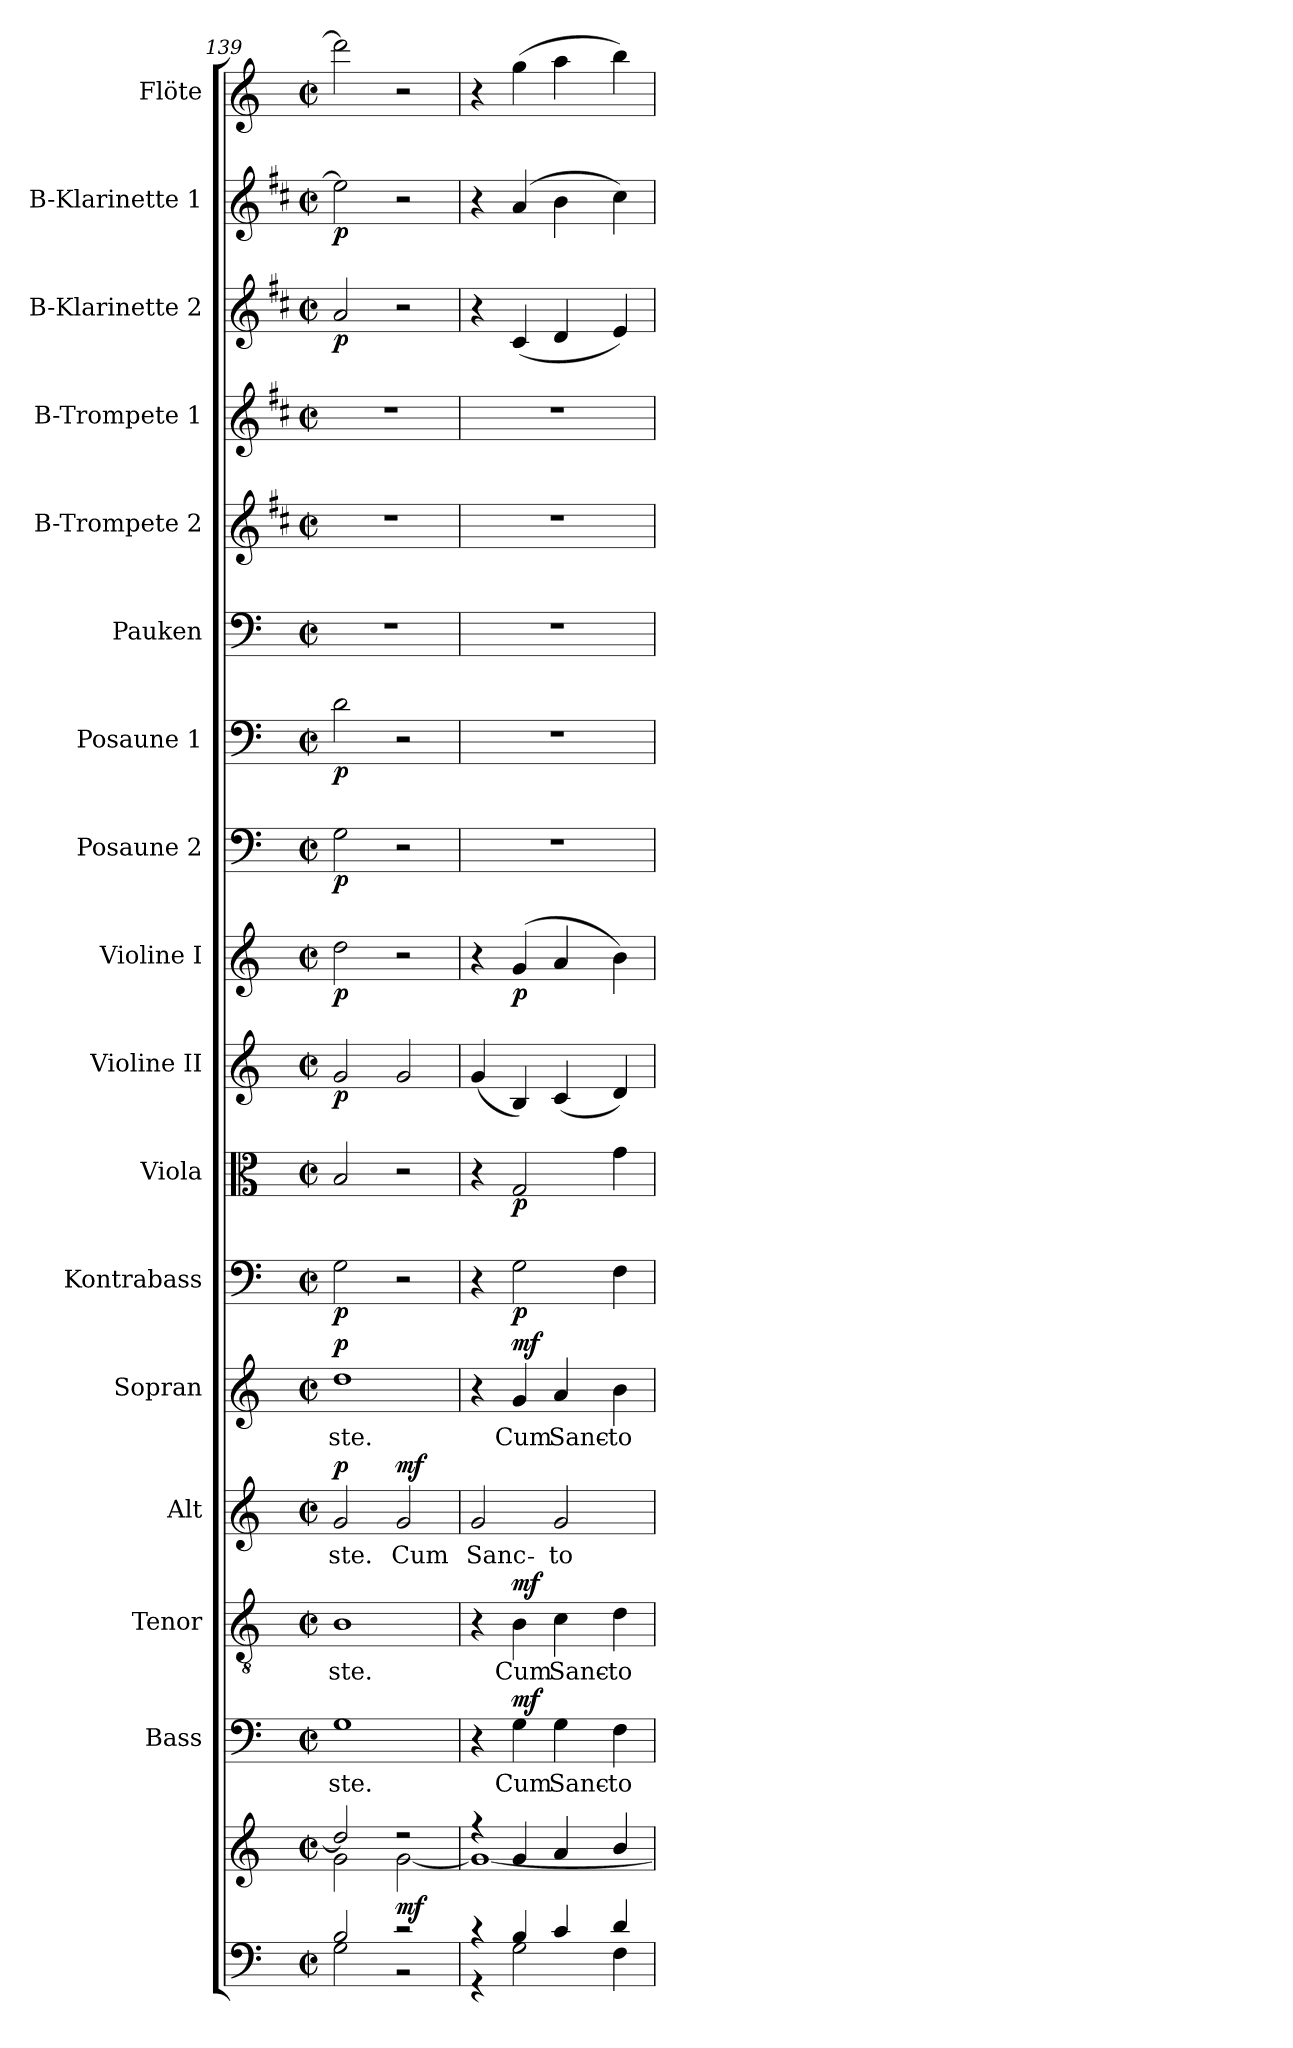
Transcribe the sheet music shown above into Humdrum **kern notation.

**kern	**kern	**dynam	**kern	**text	**dynam	**kern	**text	**dynam	**kern	**text	**dynam	**kern	**text	**dynam	**kern	**dynam	**kern	**dynam	**kern	**dynam	**kern	**dynam	**kern	**dynam	**kern	**dynam	**kern	**kern	**kern	**kern	**dynam	**kern	**dynam	**kern
*part17	*part17	*part17	*part16	*part16	*part16	*part15	*part15	*part15	*part14	*part14	*part14	*part13	*part13	*part13	*part12	*part12	*part11	*part11	*part10	*part10	*part9	*part9	*part8	*part8	*part7	*part7	*part6	*part5	*part4	*part3	*part3	*part2	*part2	*part1
*staff18	*staff17	*staff17/18	*staff16	*staff16	*staff16	*staff15	*staff15	*staff15	*staff14	*staff14	*staff14	*staff13	*staff13	*staff13	*staff12	*staff12	*staff11	*staff11	*staff10	*staff10	*staff9	*staff9	*staff8	*staff8	*staff7	*staff7	*staff6	*staff5	*staff4	*staff3	*staff3	*staff2	*staff2	*staff1
*	*	*	*I"Bass	*	*	*I"Tenor	*	*	*I"Alt	*	*	*I"Sopran	*	*	*I"Kontrabass	*	*I"Viola	*	*I"Violine II	*	*I"Violine I	*	*I"Posaune 2	*	*I"Posaune 1	*	*I"Pauken	*I"B-Trompete 2	*I"B-Trompete 1	*I"B-Klarinette 2	*	*I"B-Klarinette 1	*	*I"Flöte
*	*	*	*I'B.	*	*	*I'T.	*	*	*I'A.	*	*	*I'S.	*	*	*I'Kb.	*	*I'Vla.	*	*I'Vl. II	*	*I'Vl. I	*	*I'Pos. 2	*	*I'Pos. 1	*	*I'Pk.	*I'B Trp. 2	*I'B Trp. 1	*I'B Kl. 2	*	*I'B Kl. 1	*	*I'Fl.
*clefF4	*clefG2	*	*clefF4	*	*	*clefGv2	*	*	*clefG2	*	*	*clefG2	*	*	*clefF4	*	*clefC3	*	*clefG2	*	*clefG2	*	*clefF4	*	*clefF4	*	*clefF4	*clefG2	*clefG2	*clefG2	*	*clefG2	*	*clefG2
*	*	*	*	*	*	*	*	*	*	*	*	*	*	*	*ITrd7c12	*	*	*	*	*	*	*	*	*	*	*	*	*ITrd1c2	*ITrd1c2	*ITrd1c2	*	*ITrd1c2	*	*
*k[]	*k[]	*	*k[]	*	*	*k[]	*	*	*k[]	*	*	*k[]	*	*	*k[]	*	*k[]	*	*k[]	*	*k[]	*	*k[]	*	*k[]	*	*k[]	*k[]	*k[]	*k[]	*	*k[]	*	*k[]
*C:	*C:	*	*C:	*	*	*C:	*	*	*C:	*	*	*C:	*	*	*C:	*	*C:	*	*C:	*	*C:	*	*C:	*	*C:	*	*C:	*C:	*C:	*C:	*	*C:	*	*C:
*M2/2	*M2/2	*	*M2/2	*	*	*M2/2	*	*	*M2/2	*	*	*M2/2	*	*	*M2/2	*	*M2/2	*	*M2/2	*	*M2/2	*	*M2/2	*	*M2/2	*	*M2/2	*M2/2	*M2/2	*M2/2	*	*M2/2	*	*M2/2
*met(c|)	*met(c|)	*	*met(c|)	*	*	*met(c|)	*	*	*met(c|)	*	*	*met(c|)	*	*	*met(c|)	*	*met(c|)	*	*met(c|)	*	*met(c|)	*	*met(c|)	*	*met(c|)	*	*met(c|)	*met(c|)	*met(c|)	*met(c|)	*	*met(c|)	*	*met(c|)
=139	=139	=139	=139	=139	=139	=139	=139	=139	=139	=139	=139	=139	=139	=139	=139	=139	=139	=139	=139	=139	=139	=139	=139	=139	=139	=139	=139	=139	=139	=139	=139	=139	=139	=139
*^	*^	*	*	*	*	*	*	*	*	*	*	*	*	*	*	*	*	*	*	*	*	*	*	*	*	*	*	*	*	*	*	*	*	*
!	!	!	!	!	!	!LO:LY:b	!	!	!LO:LY:b	!	!	!LO:LY:b	!LO:DY:a	!	!LO:LY:b	!LO:DY:a	!	!LO:DY:b	!	!	!	!LO:DY:b	!	!LO:DY:b	!	!LO:DY:b	!	!LO:DY:b	!	!	!	!	!LO:DY:b	!	!LO:DY:b	!
2B/	2G\	2dd/]	2g\	.	1G	-ste.	.	1B	-ste.	.	2g/	-ste.	p	1dd	-ste.	p	2GG\	p	2B/	.	2g/	p	2dd\	p	2G\	p	2d\	p	1r	1r	1r	2g/	p	2dd\]	p	2ddd\]
!	!	!	!	!LO:DY:b	!	!	!	!	!	!	!	!LO:LY:b	!LO:DY:a	!	!	!	!	!	!	!	!	!	!	!	!	!	!	!	!	!	!	!	!	!	!	!
2r	2r	2rdd	[<2g\	mf	.	.	.	.	.	.	2g/	Cum	mf	.	.	.	2r	.	2r	.	2g/	.	2r	.	2r	.	2r	.	.	.	.	2r	.	2r	.	2r
=140	=140	=140	=140	=140	=140	=140	=140	=140	=140	=140	=140	=140	=140	=140	=140	=140	=140	=140	=140	=140	=140	=140	=140	=140	=140	=140	=140	=140	=140	=140	=140	=140	=140	=140	=140	=140
!	!	!	!	!	!	!	!	!	!	!	!	!LO:LY:b	!	!	!	!	!	!	!	!	!	!	!	!	!	!	!	!	!	!	!	!	!	!	!	!
4r	4r	4ree	1g_	.	4r	.	.	4r	.	.	2g/	Sanc-	.	4r	.	.	4r	.	4r	.	(<4g/	.	4r	.	1r	.	1r	.	1r	1r	1r	4r	.	4r	.	4r
!	!	!	!	!	!	!LO:LY:b	!LO:DY:a	!	!LO:LY:b	!LO:DY:a	!	!	!	!	!LO:LY:b	!LO:DY:a	!	!LO:DY:b	!	!LO:DY:b	!	!	!	!LO:DY:b	!	!	!	!	!	!	!	!	!	!	!	!
4B/	2G\	4g/	.	.	4G\	Cum	mf	4B\	Cum	mf	.	.	.	4g/	Cum	mf	2GG\	p	2G/	p	4B/)	.	(4g/	p	.	.	.	.	.	.	.	(<4B/	.	(4g/	.	(>4gg\
!	!	!	!	!	!	!LO:LY:b	!	!	!LO:LY:b	!	!	!LO:LY:b	!	!	!LO:LY:b	!	!	!	!	!	!	!	!	!	!	!	!	!	!	!	!	!	!	!	!	!
4c/	.	4a/	.	.	4G\	Sanc-	.	4c\	Sanc-	.	2g/	-to	.	4a/	Sanc-	.	.	.	.	.	(<4c/	.	4a/	.	.	.	.	.	.	.	.	4c/	.	4a\	.	4aa\
!	!	!	!	!	!	!LO:LY:b	!	!	!LO:LY:b	!	!	!	!	!	!LO:LY:b	!	!	!	!	!	!	!	!	!	!	!	!	!	!	!	!	!	!	!	!	!
4d/	4F\	4b/	.	.	4F\	-to	.	4d\	-to	.	.	.	.	4b\	-to	.	4FF\	.	4g\	.	4d/)	.	4b\)	.	.	.	.	.	.	.	.	4d/)	.	4b\)	.	4bb\)
*v	*v	*	*	*	*	*	*	*	*	*	*	*	*	*	*	*	*	*	*	*	*	*	*	*	*	*	*	*	*	*	*	*	*	*	*	*
*	*v	*v	*	*	*	*	*	*	*	*	*	*	*	*	*	*	*	*	*	*	*	*	*	*	*	*	*	*	*	*	*	*	*	*	*
=	=	=	=	=	=	=	=	=	=	=	=	=	=	=	=	=	=	=	=	=	=	=	=	=	=	=	=	=	=	=	=	=	=	=
*-	*-	*-	*-	*-	*-	*-	*-	*-	*-	*-	*-	*-	*-	*-	*-	*-	*-	*-	*-	*-	*-	*-	*-	*-	*-	*-	*-	*-	*-	*-	*-	*-	*-	*-
